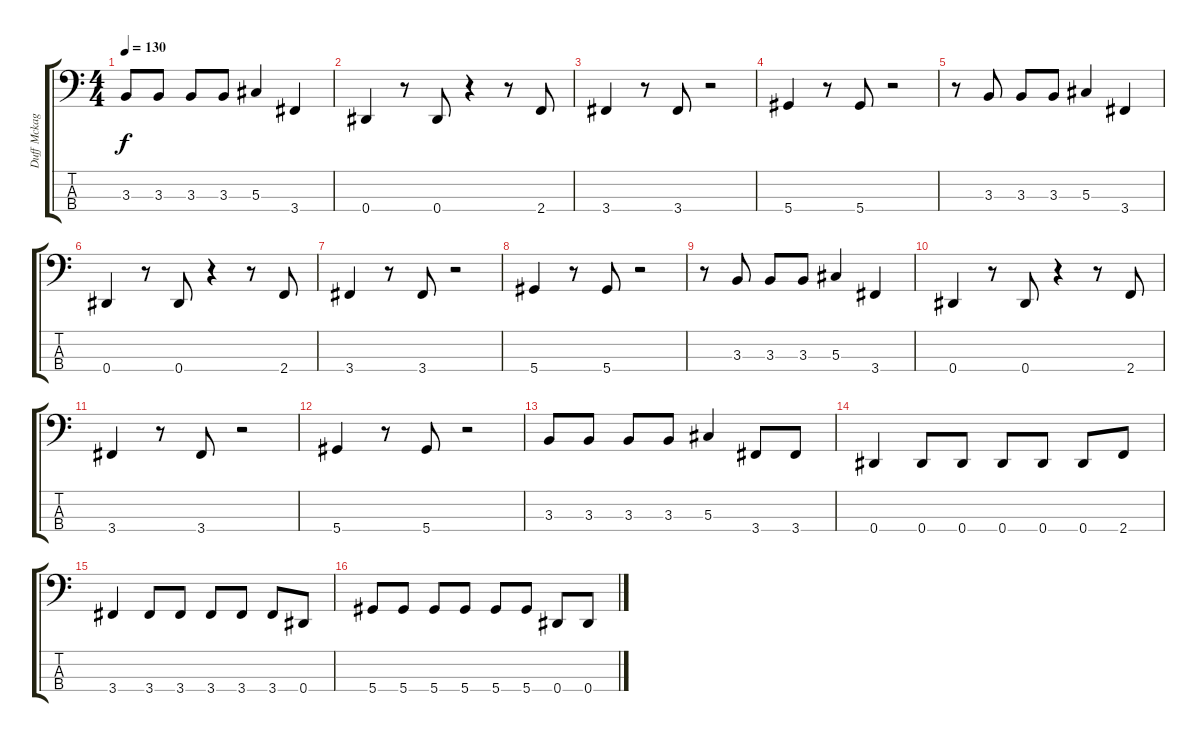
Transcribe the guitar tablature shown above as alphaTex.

\track ("Duff Mckagan" "Duff Mckag") {instrument electricbassfinger}
\staff {score tabs}
\tuning (Gb2 Db2 Ab1 Eb1) {hide}
\ts (4 4)
\tempo 130
\clef f4
\ks c
3.3.8{dy f} 3.3.8 3.3.8 3.3.8 5.3.4 3.4.4 |
0.4.4 r.8 0.4.8 r.4 r.8 2.4.8 |
3.4.4 r.8 3.4.8 r.2 |
5.4.4 r.8 5.4.8 r.2 |
r.8 3.3.8 3.3.8 3.3.8 5.3.4 3.4.4 |
0.4.4 r.8 0.4.8 r.4 r.8 2.4.8 |
3.4.4 r.8 3.4.8 r.2 |
5.4.4 r.8 5.4.8 r.2 |
r.8 3.3.8 3.3.8 3.3.8 5.3.4 3.4.4 |
0.4.4 r.8 0.4.8 r.4 r.8 2.4.8 |
3.4.4 r.8 3.4.8 r.2 |
5.4.4 r.8 5.4.8 r.2 |
3.3.8 3.3.8 3.3.8 3.3.8 5.3.4 3.4.8 3.4.8 |
0.4.4 0.4.8 0.4.8 0.4.8 0.4.8 0.4.8 2.4.8 |
3.4.4 3.4.8 3.4.8 3.4.8 3.4.8 3.4.8 0.4.8 |
5.4.8 5.4.8 5.4.8 5.4.8 5.4.8 5.4.8 0.4.8 0.4.8
